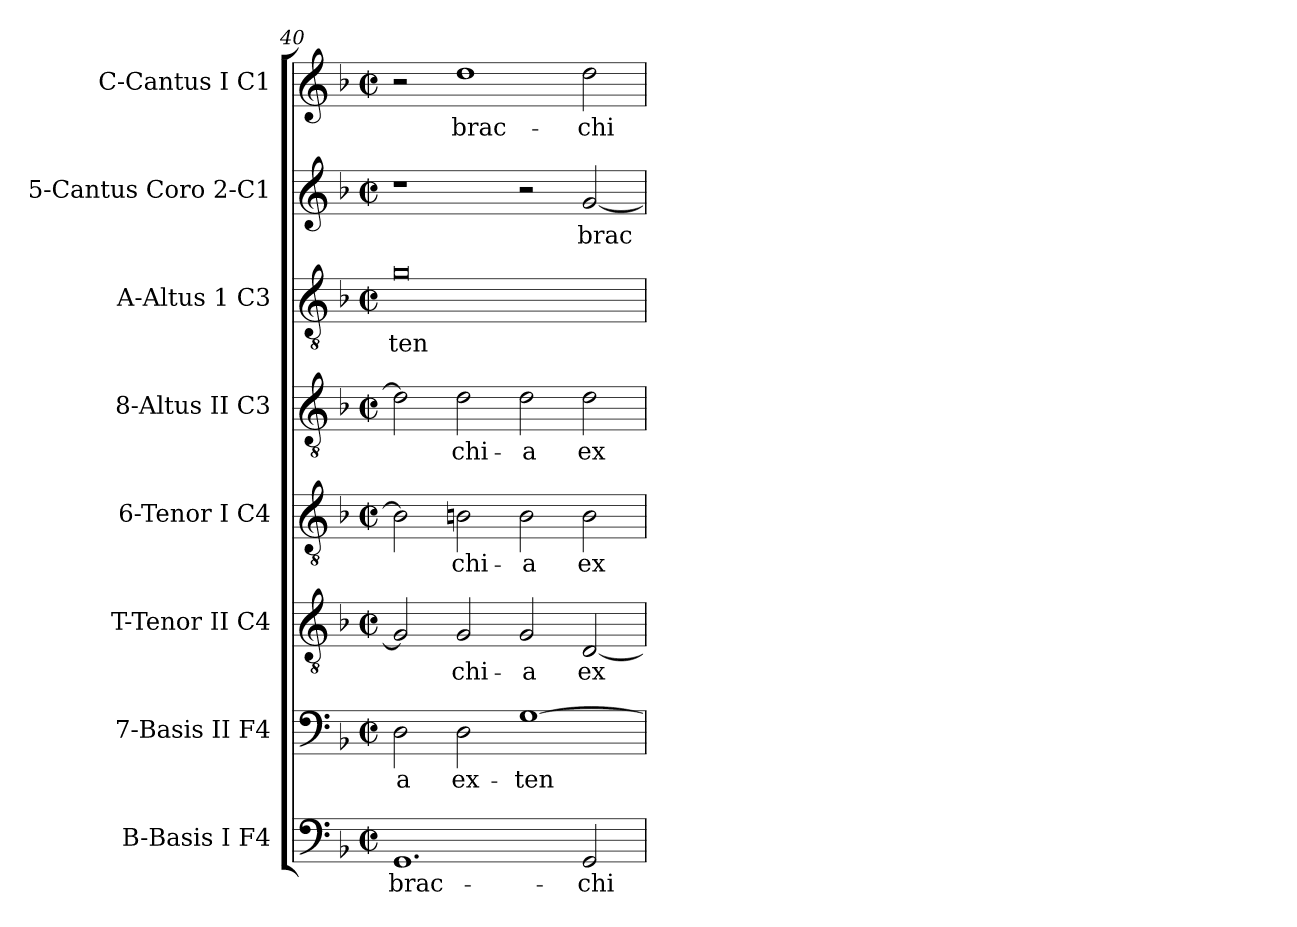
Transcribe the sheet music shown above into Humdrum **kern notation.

**kern	**text	**kern	**text	**kern	**text	**kern	**text	**kern	**text	**kern	**text	**kern	**text	**kern	**text
*part8	*part8	*part7	*part7	*part6	*part6	*part5	*part5	*part4	*part4	*part3	*part3	*part2	*part2	*part1	*part1
*staff8	*staff8	*staff7	*staff7	*staff6	*staff6	*staff5	*staff5	*staff4	*staff4	*staff3	*staff3	*staff2	*staff2	*staff1	*staff1
*I"B-Basis I  F4	*	*I"7-Basis II  F4	*	*I"T-Tenor II  C4	*	*I"6-Tenor I  C4	*	*I"8-Altus II  C3	*	*I"A-Altus 1  C3	*	*I"5-Cantus  Coro 2-C1	*	*I"C-Cantus I  C1	*
*I'B	*	*	*	*I'T	*	*	*	*	*	*I'A	*	*	*	*I'C	*
*clefF4	*	*clefF4	*	*clefGv2	*	*clefGv2	*	*clefGv2	*	*clefGv2	*	*clefG2	*	*clefG2	*
*k[b-]	*	*k[b-]	*	*k[b-]	*	*k[b-]	*	*k[b-]	*	*k[b-]	*	*k[b-]	*	*k[b-]	*
*F:	*	*F:	*	*F:	*	*F:	*	*F:	*	*F:	*	*F:	*	*F:	*
*M2/2	*	*M2/2	*	*M2/2	*	*M2/2	*	*M2/2	*	*M2/2	*	*M2/2	*	*M2/2	*
*met(c|)	*	*met(c|)	*	*met(c|)	*	*met(c|)	*	*met(c|)	*	*met(c|)	*	*met(c|)	*	*met(c|)	*
=40	=40	=40	=40	=40	=40	=40	=40	=40	=40	=40	=40	=40	=40	=40	=40
!	!LO:LY:b:cj	!	!LO:LY:b:cj	!	!LO:LY:b:cj	!	!LO:LY:b:cj	!	!LO:LY:b:cj	!	!LO:LY:b:cj	!	!	!	!
1.GG	brac-	2D\	-a	2G/]	--	2B\]	--	2d\]	--	0g	-ten-	1r	.	2r	.
!	!	!	!LO:LY:b:cj	!	!LO:LY:b:cj	!	!LO:LY:b:cj	!	!LO:LY:b:cj	!	!	!	!	!	!LO:LY:b:cj
.	.	2D\	ex-	2G/	-chi-	2Bn\	-chi-	2d\	-chi-	.	.	.	.	1dd	brac-
!	!	!	!LO:LY:b:cj	!	!LO:LY:b:cj	!	!LO:LY:b:cj	!	!LO:LY:b:cj	!	!	!	!	!	!
.	.	[>1G	-ten-	2G/	-a	2B\	-a	2d\	-a	.	.	2r	.	.	.
!	!LO:LY:b:cj	!	!	!	!LO:LY:b:cj	!	!LO:LY:b:cj	!	!LO:LY:b:cj	!	!	!	!LO:LY:b:cj	!	!LO:LY:b:cj
2GG/	-chi-	.	.	[>2D/	ex-	2B\	ex-	2d\	ex-	.	.	[>2g/	brac-	2dd\	-chi-
=	=	=	=	=	=	=	=	=	=	=	=	=	=	=	=
*-	*-	*-	*-	*-	*-	*-	*-	*-	*-	*-	*-	*-	*-	*-	*-
